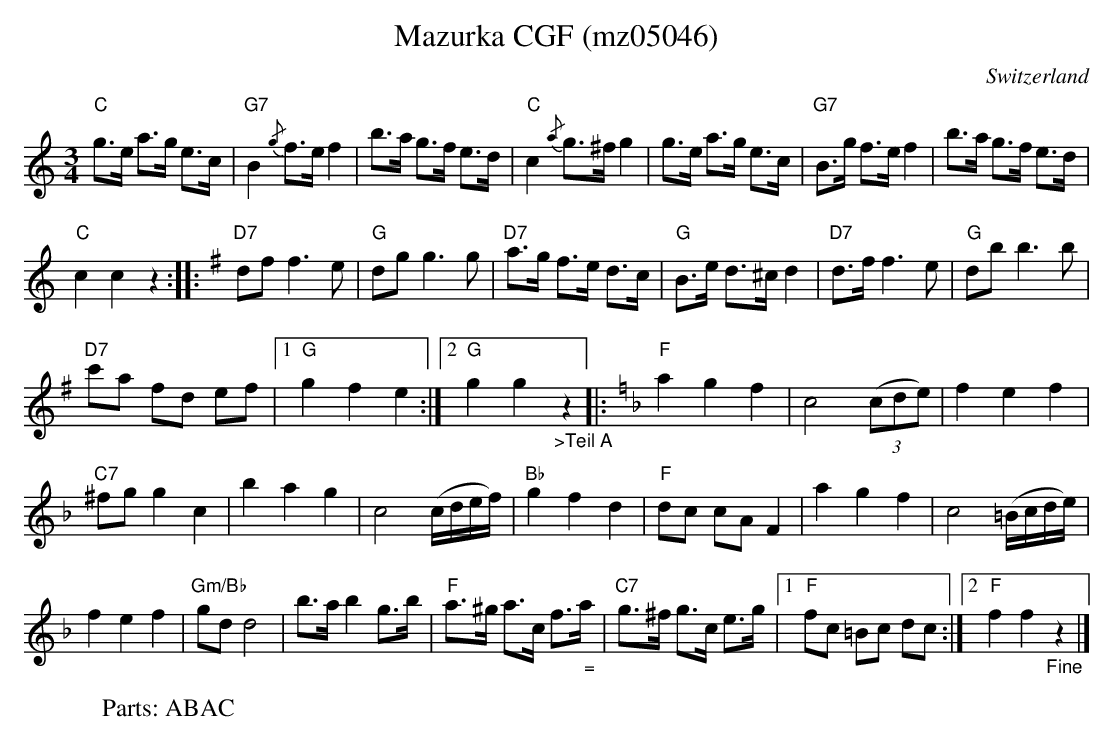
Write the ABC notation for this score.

X:1
T: Mazurka CGF (mz05046)
M:3/4
L:1/8
O:Switzerland
K:C transpose=3 %%MIDI gchordon
"C"g>e a>g e>c | "G7"B2 {/g}f>ef2 | b>a g>f e>d | "C"c2 {/a}g>^fg2 | g>e a>g e>c | "G7"B>g f>ef2 | b>a g>f e>d |
"C"c2c2z2 :: [K:G] "D7"dff3e | "G"dg g3g | "D7"a>g f>e d>c | "G"B>e d>^cd2 | "D7"d>ff3e | "G"db b3b |
"D7"c'a fd ef |1 "G"g2f2e2 :|2 "G"g2g2"_>Teil A"z2 |: [K:F] "F"a2g2f2 | c4 ((3cde) | f2e2f2 |
"C7"^fg g2c2 | b2a2g2 | c4 (c/d/e/f/) | "Bb"g2f2d2 | "F"dc cAF2 | a2g2f2 | c4 (=B/c/d/e/) |
f2e2f2 | "Gm/Bb"gdd4 | b>ab2g>b | "F"a>^g a>c f>"_ ="a | "C7"g>^f g>c e>g |1 "F"fc =Bc dc :|2 "F"f2f2"_Fine"z2 |]
W: Parts: ABAC
